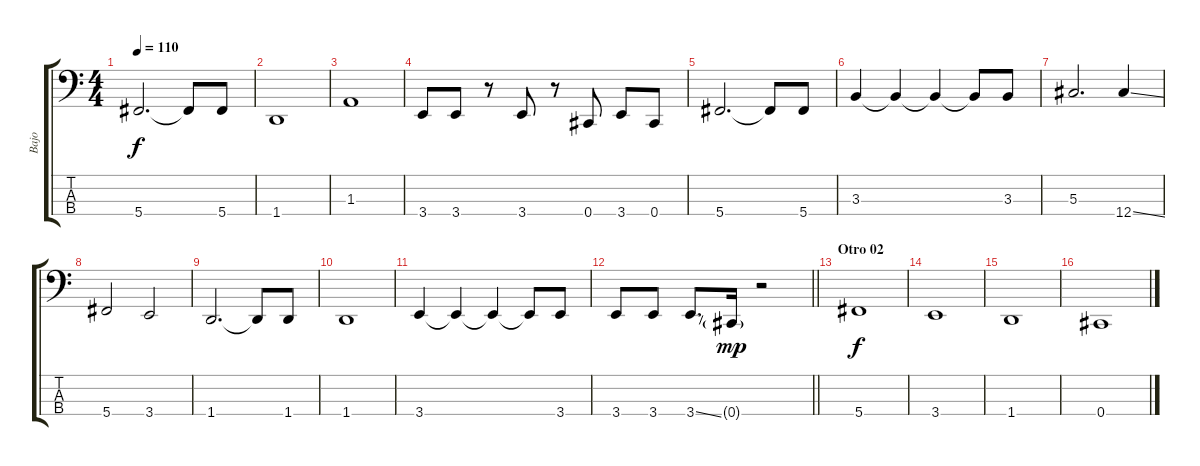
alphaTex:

\track ("Bajo" "Bajo") {instrument electricbassfinger}
\staff {score tabs}
\tuning (Gb2 Db2 Ab1 Db1) {hide}
\ts (4 4)
\tempo 110
\clef f4
\ks c
5.4.2{d dy f} 5.4{t}.8 5.4.8 |
1.4.1 |
1.3.1 |
3.4.8 3.4.8 r.8 3.4.8 r.8 0.4.8 3.4.8 0.4.8 |
5.4.2{d} 5.4{t}.8 5.4.8 |
3.3.4 3.3{t}.4 3.3{t}.4 3.3{t}.8 3.3.8 |
5.3.2{d} 12.4{ss}.4 |
5.4.2 3.4.2 |
1.4.2{d} 1.4{t}.8 1.4.8 |
1.4.1 |
3.4.4 3.4{t}.4 3.4{t}.4 3.4{t}.8 3.4.8 |
\barLineRight lightlight
3.4.8 3.4.8 3.4{ss}.8{d} 0.4{g}.16{dy mp} r.2 |
\section ("" "Otro 02")
5.4.1{dy f} |
3.4.1 |
1.4.1 |
0.4.1
